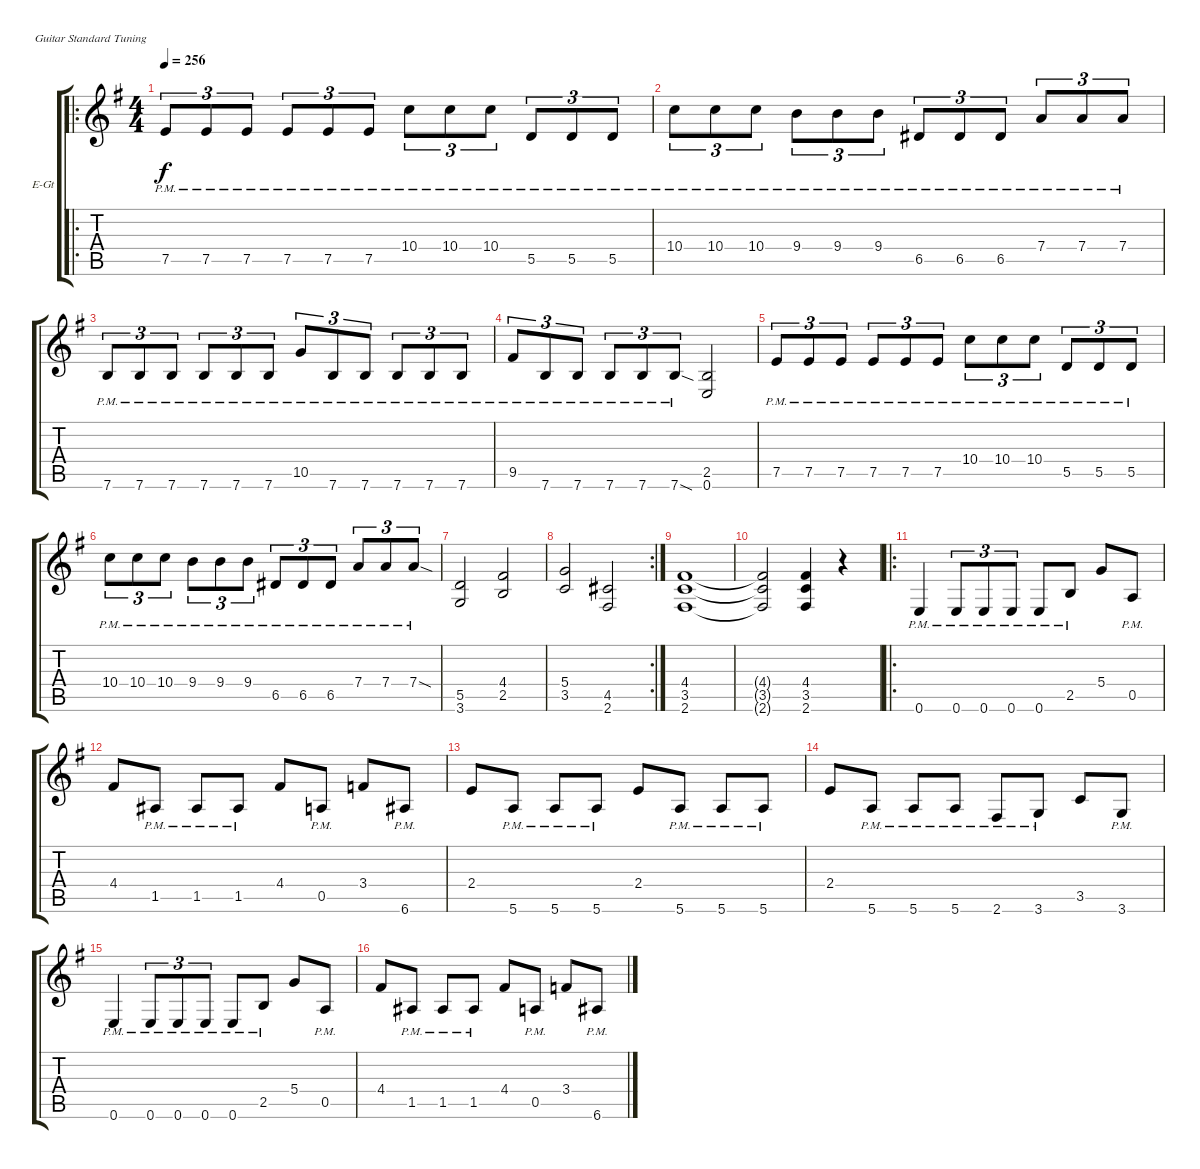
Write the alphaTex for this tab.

\bracketExtendMode groupsimilarinstruments
\firstSystemTrackNameOrientation horizontal
\otherSystemsTrackNameOrientation horizontal
\track ("Gtr. II - Jason Gobel (Distortion)" "E-Gt") {instrument distortionguitar}
\staff {score tabs}
\tuning (E4 B3 G3 D3 A2 E2)
\ro
\ts (4 4)
\tempo 256
\clef g2
\ks g
7.5{pm}.8{tu (3 2) dy f} 7.5{pm}.8{tu (3 2)} 7.5{pm}.8{tu (3 2)} 7.5{pm}.8{tu (3 2)} 7.5{pm}.8{tu (3 2)} 7.5{pm}.8{tu (3 2)} 10.4{pm}.8{tu (3 2)} 10.4{pm}.8{tu (3 2)} 10.4{pm}.8{tu (3 2)} 5.5{pm}.8{tu (3 2)} 5.5{pm}.8{tu (3 2)} 5.5{pm}.8{tu (3 2)} |
10.4{pm}.8{tu (3 2)} 10.4{pm}.8{tu (3 2)} 10.4{pm}.8{tu (3 2)} 9.4{pm}.8{tu (3 2)} 9.4{pm}.8{tu (3 2)} 9.4{pm}.8{tu (3 2)} 6.5{pm}.8{tu (3 2)} 6.5{pm}.8{tu (3 2)} 6.5{pm}.8{tu (3 2)} 7.4{pm}.8{tu (3 2)} 7.4{pm}.8{tu (3 2)} 7.4{pm}.8{tu (3 2)} |
7.6{pm}.8{tu (3 2)} 7.6{pm}.8{tu (3 2)} 7.6{pm}.8{tu (3 2)} 7.6{pm}.8{tu (3 2)} 7.6{pm}.8{tu (3 2)} 7.6{pm}.8{tu (3 2)} 10.5{pm}.8{tu (3 2)} 7.6{pm}.8{tu (3 2)} 7.6{pm}.8{tu (3 2)} 7.6{pm}.8{tu (3 2)} 7.6{pm}.8{tu (3 2)} 7.6{pm}.8{tu (3 2)} |
9.5{pm}.8{tu (3 2)} 7.6{pm}.8{tu (3 2)} 7.6{pm}.8{tu (3 2)} 7.6{pm}.8{tu (3 2)} 7.6{pm}.8{tu (3 2)} 7.6{sod pm}.8{tu (3 2)} (2.5 0.6).2 |
7.5{pm}.8{tu (3 2)} 7.5{pm}.8{tu (3 2)} 7.5{pm}.8{tu (3 2)} 7.5{pm}.8{tu (3 2)} 7.5{pm}.8{tu (3 2)} 7.5{pm}.8{tu (3 2)} 10.4{pm}.8{tu (3 2)} 10.4{pm}.8{tu (3 2)} 10.4{pm}.8{tu (3 2)} 5.5{pm}.8{tu (3 2)} 5.5{pm}.8{tu (3 2)} 5.5{pm}.8{tu (3 2)} |
10.4{pm}.8{tu (3 2)} 10.4{pm}.8{tu (3 2)} 10.4{pm}.8{tu (3 2)} 9.4{pm}.8{tu (3 2)} 9.4{pm}.8{tu (3 2)} 9.4{pm}.8{tu (3 2)} 6.5{pm}.8{tu (3 2)} 6.5{pm}.8{tu (3 2)} 6.5{pm}.8{tu (3 2)} 7.4{pm}.8{tu (3 2)} 7.4{pm}.8{tu (3 2)} 7.4{sod pm}.8{tu (3 2)} |
(5.5 3.6).2 (4.4 2.5).2 |
\rc 2
(5.4 3.5).2 (4.5 2.6).2 |
(4.4 3.5 2.6).1 |
(4.4{t} 3.5{t} 2.6{t}).2 (4.4 3.5 2.6).4 r.4 |
\ro
0.6{pm}.4 0.6{pm}.8{tu (3 2)} 0.6{pm}.8{tu (3 2)} 0.6{pm}.8{tu (3 2)} 0.6{pm}.8 2.5{pm}.8 5.4.8 0.5{pm}.8 |
4.4.8 1.5{pm}.8 1.5{pm}.8 1.5{pm}.8 4.4.8 0.5{pm}.8 3.4.8 6.6{pm}.8 |
2.4.8 5.6{pm}.8 5.6{pm}.8 5.6{pm}.8 2.4.8 5.6{pm}.8 5.6{pm}.8 5.6{pm}.8 |
2.4.8 5.6{pm}.8 5.6{pm}.8 5.6{pm}.8 2.6{pm}.8 3.6{pm}.8 3.5.8 3.6{pm}.8 |
0.6{pm}.4 0.6{pm}.8{tu (3 2)} 0.6{pm}.8{tu (3 2)} 0.6{pm}.8{tu (3 2)} 0.6{pm}.8 2.5{pm}.8 5.4.8 0.5{pm}.8 |
4.4.8 1.5{pm}.8 1.5{pm}.8 1.5{pm}.8 4.4.8 0.5{pm}.8 3.4.8 6.6{pm}.8
